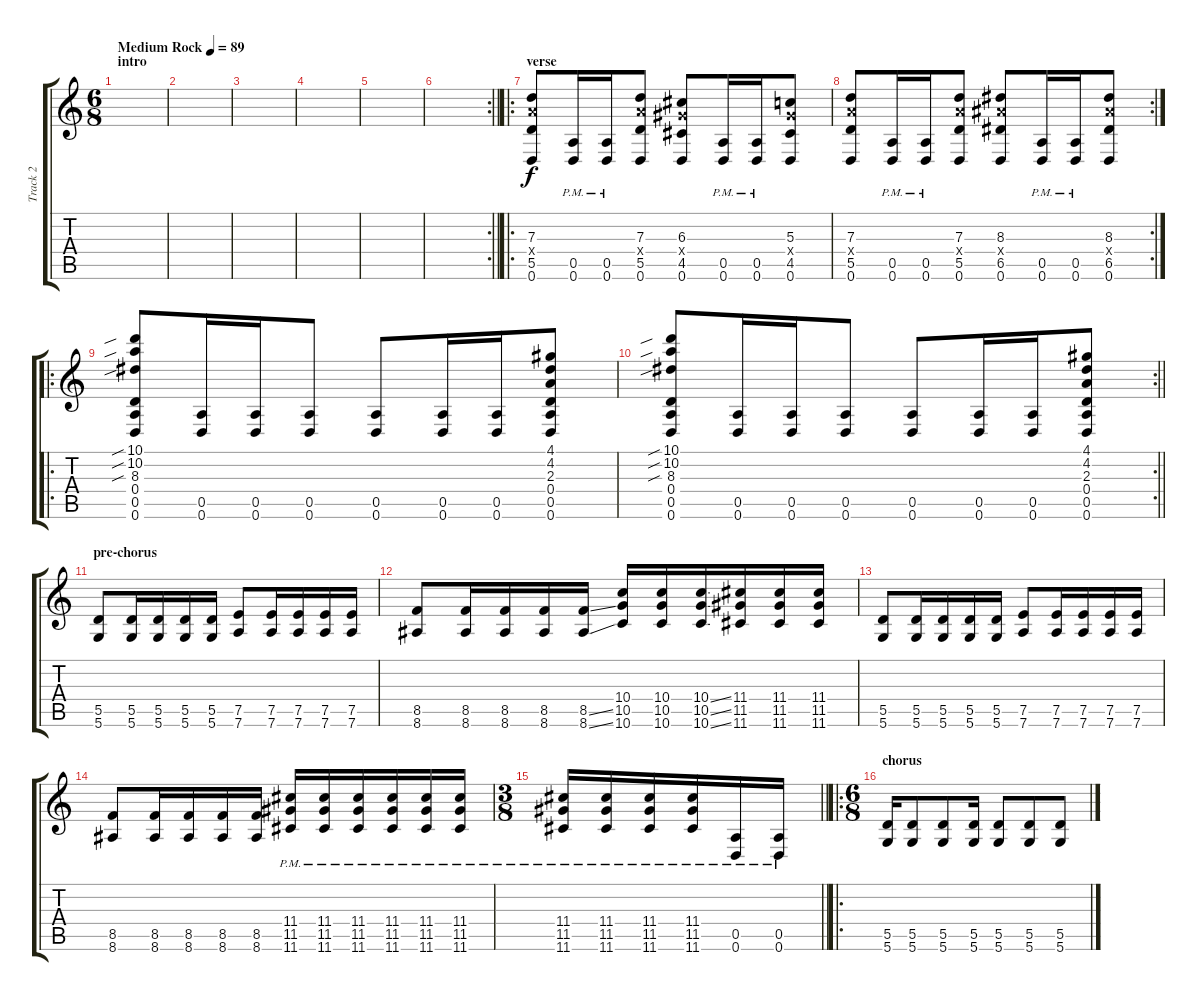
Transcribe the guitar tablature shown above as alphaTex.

\track ("Track 2" "Track 2") {instrument distortionguitar}
\staff {score tabs}
\tuning (E4 B3 G3 D3 A2 D2) {hide}
\ts (6 8)
\section ("" "intro")
\tempo (89 "Medium Rock")
\clef g2
\ks c
|
|
|
|
|
\rc 2
\barLineRight lightlight
|
\ro
\section ("" "verse")
(7.3 7.4{x} 5.5 0.6).8 (0.5{pm} 0.6{pm}).16 (0.5{pm} 0.6{pm}).16 (7.3 7.4{x} 5.5 0.6).8 (6.3 6.4{x} 4.5 0.6).8 (0.5{pm} 0.6{pm}).16 (0.5{pm} 0.6{pm}).16 (5.3 6.4{x} 4.5 0.6).8 |
\rc 2
(7.3 7.4{x} 5.5 0.6).8 (0.5{pm} 0.6{pm}).16 (0.5 0.6{pm}).16 (7.3 7.4{x} 5.5 0.6).8 (8.3 8.4{x} 6.5 0.6).8 (0.5{pm} 0.6{pm}).16 (0.5{pm} 0.6{pm}).16 (8.3 8.4{x} 6.5 0.6).8 |
\ro
(10.1{sib} 10.2{sib} 8.3{sib} 0.4 0.5 0.6).8 (0.5 0.6).16 (0.5 0.6).16 (0.5 0.6).8 (0.5 0.6).8 (0.5 0.6).16 (0.5 0.6).16 (4.1 4.2 2.3 0.4 0.5 0.6).8 |
\rc 2
\barLineRight lightlight
(10.1{sib} 10.2{sib} 8.3{sib} 0.4 0.5 0.6).8 (0.5 0.6).16 (0.5 0.6).16 (0.5 0.6).8 (0.5 0.6).8 (0.5 0.6).16 (0.5 0.6).16 (4.1 4.2 2.3 0.4 0.5 0.6).8 |
\section ("" "pre-chorus")
(5.5 5.6).8 (5.5 5.6).16 (5.5 5.6).16 (5.5 5.6).16 (5.5 5.6).16 (7.5 7.6).8 (7.5 7.6).16 (7.5 7.6).16 (7.5 7.6).16 (7.5 7.6).16 |
(8.5 8.6).8 (8.5 8.6).16 (8.5 8.6).16 (8.5 8.6).16 (8.5{ss} 8.6{ss}).16 (10.4 10.5 10.6).16 (10.4 10.5 10.6).16 (10.4{ss} 10.5{ss} 10.6{ss}).16 (11.4 11.5 11.6).16 (11.4 11.5 11.6).16 (11.4 11.5 11.6).16 |
(5.5 5.6).8 (5.5 5.6).16 (5.5 5.6).16 (5.5 5.6).16 (5.5 5.6).16 (7.5 7.6).8 (7.5 7.6).16 (7.5 7.6).16 (7.5 7.6).16 (7.5 7.6).16 |
(8.5 8.6).8 (8.5 8.6).16 (8.5 8.6).16 (8.5 8.6).16 (8.5 8.6).16 (11.4{pm} 11.5{pm} 11.6{pm}).16 (11.4 11.5{pm} 11.6{pm}).16 (11.4{pm} 11.5{pm} 11.6{pm}).16 (11.4{pm} 11.5{pm} 11.6{pm}).16 (11.4{pm} 11.5{pm} 11.6{pm}).16 (11.4{pm} 11.5{pm} 11.6{pm}).16 |
\ts (3 8)
\barLineRight lightlight
(11.4{pm} 11.5{pm} 11.6{pm}).16 (11.4{pm} 11.5{pm} 11.6{pm}).16 (11.4{pm} 11.5{pm} 11.6{pm}).16 (11.4{pm} 11.5{pm} 11.6{pm}).16 (0.5{pm} 0.6{pm}).16 (0.5{pm} 0.6{pm}).16 |
\ro
\ts (6 8)
\section ("" "chorus")
(5.5 5.6).16 (5.5 5.6).8 (5.5 5.6).8 (5.5 5.6).16 (5.5 5.6).8 (5.5 5.6).8 (5.5 5.6).8
